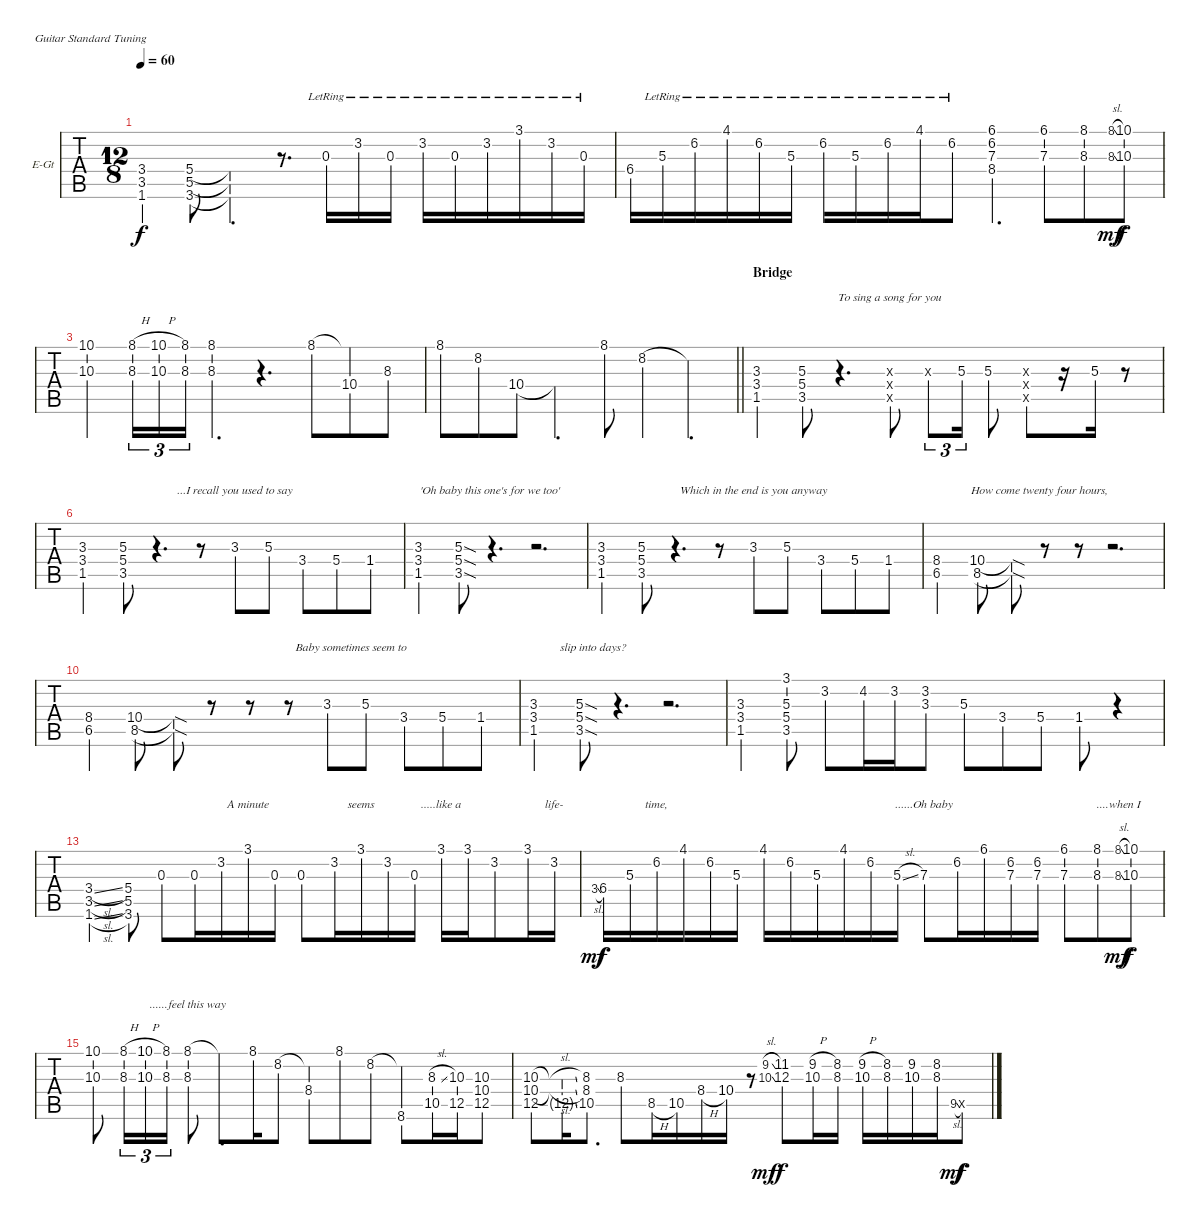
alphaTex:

\bracketExtendMode nobrackets
\firstSystemTrackNameOrientation horizontal
\otherSystemsTrackNameOrientation horizontal
\defaultBarNumberDisplay FirstOfSystem
\track ("MixGuitar" "E-Gt") {instrument overdrivenguitar}
\staff {tabs}
\tuning (E4 B3 G3 D3 A2 E2)
\ts (12 8)
\tempo 60
\clef g2
\ks cminor
(3.4 3.5 1.6).4{lyrics (0 "") lyrics (1 "") lyrics (2 "") lyrics (3 "") lyrics (4 "") dy f} (5.4 5.5 3.6).8{lyrics (0 "") lyrics (1 "") lyrics (2 "") lyrics (3 "") lyrics (4 "")} (5.4{t} 5.5{t} 3.6{t}).4{d lyrics (0 "") lyrics (1 "") lyrics (2 "") lyrics (3 "") lyrics (4 "")} r.8{d} 0.3{lr}.16{lyrics (0 "") lyrics (1 "") lyrics (2 "") lyrics (3 "") lyrics (4 "")} 3.2{lr}.16{lyrics (0 "") lyrics (1 "") lyrics (2 "") lyrics (3 "") lyrics (4 "")} 0.3{lr}.16{lyrics (0 "") lyrics (1 "") lyrics (2 "") lyrics (3 "") lyrics (4 "")} 3.2{lr}.16{lyrics (0 "") lyrics (1 "") lyrics (2 "") lyrics (3 "") lyrics (4 "")} 0.3{lr}.16{lyrics (0 "") lyrics (1 "") lyrics (2 "") lyrics (3 "") lyrics (4 "")} 3.2{lr}.16{lyrics (0 "") lyrics (1 "") lyrics (2 "") lyrics (3 "") lyrics (4 "")} 3.1{lr}.16{lyrics (0 "") lyrics (1 "") lyrics (2 "") lyrics (3 "") lyrics (4 "")} 3.2{lr}.16{lyrics (0 "") lyrics (1 "") lyrics (2 "") lyrics (3 "") lyrics (4 "")} 0.3{lr}.16{lyrics (0 "") lyrics (1 "") lyrics (2 "") lyrics (3 "") lyrics (4 "")} |
6.4.16{lyrics (0 "") lyrics (1 "") lyrics (2 "") lyrics (3 "") lyrics (4 "")} 5.3{lr}.16{lyrics (0 "") lyrics (1 "") lyrics (2 "") lyrics (3 "") lyrics (4 "")} 6.2{lr}.16{lyrics (0 "") lyrics (1 "") lyrics (2 "") lyrics (3 "") lyrics (4 "")} 4.1{lr}.16{lyrics (0 "") lyrics (1 "") lyrics (2 "") lyrics (3 "") lyrics (4 "")} 6.2{lr}.16{lyrics (0 "") lyrics (1 "") lyrics (2 "") lyrics (3 "") lyrics (4 "")} 5.3{lr}.16{lyrics (0 "") lyrics (1 "") lyrics (2 "") lyrics (3 "") lyrics (4 "")} 6.2{lr}.16{lyrics (0 "") lyrics (1 "") lyrics (2 "") lyrics (3 "") lyrics (4 "")} 5.3{lr}.16{lyrics (0 "") lyrics (1 "") lyrics (2 "") lyrics (3 "") lyrics (4 "")} 6.2{lr}.16{lyrics (0 "") lyrics (1 "") lyrics (2 "") lyrics (3 "") lyrics (4 "")} 4.1{lr}.16{lyrics (0 "") lyrics (1 "") lyrics (2 "") lyrics (3 "") lyrics (4 "")} 6.2{lr}.8{lyrics (0 "") lyrics (1 "") lyrics (2 "") lyrics (3 "") lyrics (4 "")} (6.1 6.2 7.3 8.4).4{d lyrics (0 "") lyrics (1 "") lyrics (2 "") lyrics (3 "") lyrics (4 "")} (6.1 7.3).8{lyrics (0 "") lyrics (1 "") lyrics (2 "") lyrics (3 "") lyrics (4 "")} (8.1 8.3).8{lyrics (0 "") lyrics (1 "") lyrics (2 "") lyrics (3 "") lyrics (4 "")} (8.1{sl} 8.3{sl}).8{lyrics (0 "") lyrics (1 "") lyrics (2 "") lyrics (3 "") lyrics (4 "") gr dy mf} (10.1 10.3).8{lyrics (0 "") lyrics (1 "") lyrics (2 "") lyrics (3 "") lyrics (4 "") dy f} |
(10.1 10.3).4{lyrics (0 "") lyrics (1 "") lyrics (2 "") lyrics (3 "") lyrics (4 "")} (8.1{h} 8.3{h}).16{tu (3 2) lyrics (0 "") lyrics (1 "") lyrics (2 "") lyrics (3 "") lyrics (4 "")} (10.1{h} 10.3{h}).16{tu (3 2) lyrics (0 "") lyrics (1 "") lyrics (2 "") lyrics (3 "") lyrics (4 "")} (8.1 8.3).16{tu (3 2) lyrics (0 "") lyrics (1 "") lyrics (2 "") lyrics (3 "") lyrics (4 "")} (8.1 8.3).4{d lyrics (0 "") lyrics (1 "") lyrics (2 "") lyrics (3 "") lyrics (4 "")} r.4{d} 8.1.8{lyrics (0 "") lyrics (1 "") lyrics (2 "") lyrics (3 "") lyrics (4 "")} (8.1{t} 10.4).8{lyrics (0 "") lyrics (1 "") lyrics (2 "") lyrics (3 "") lyrics (4 "")} 8.3.8{lyrics (0 "") lyrics (1 "") lyrics (2 "") lyrics (3 "") lyrics (4 "")} |
\barLineRight lightlight
8.1.8{lyrics (0 "") lyrics (1 "") lyrics (2 "") lyrics (3 "") lyrics (4 "")} 8.2.8{lyrics (0 "") lyrics (1 "") lyrics (2 "") lyrics (3 "") lyrics (4 "")} 10.4.8{lyrics (0 "") lyrics (1 "") lyrics (2 "") lyrics (3 "") lyrics (4 "")} 10.4{t}.4{d lyrics (0 "") lyrics (1 "") lyrics (2 "") lyrics (3 "") lyrics (4 "")} 8.1.8{lyrics (0 "") lyrics (1 "") lyrics (2 "") lyrics (3 "") lyrics (4 "")} 8.2.4{lyrics (0 "") lyrics (1 "") lyrics (2 "") lyrics (3 "") lyrics (4 "")} 8.2{t}.4{d lyrics (0 "") lyrics (1 "") lyrics (2 "") lyrics (3 "") lyrics (4 "")} |
\section ("" "Bridge")
(3.3 3.4 1.5).4{lyrics (0 "") lyrics (1 "") lyrics (2 "") lyrics (3 "") lyrics (4 "")} (5.3 5.4 3.5).8{lyrics (0 "") lyrics (1 "") lyrics (2 "") lyrics (3 "") lyrics (4 "")} r.4{d} (5.3{x} 5.4{x} 3.5{x}).8{lyrics (0 "") lyrics (1 "") lyrics (2 "To sing a song for you") lyrics (3 "") lyrics (4 "")} 5.3{x}.8{tu (3 2) lyrics (0 "") lyrics (1 "") lyrics (2 "") lyrics (3 "") lyrics (4 "")} 5.3.16{tu (3 2) lyrics (0 "") lyrics (1 "") lyrics (2 "") lyrics (3 "") lyrics (4 "")} 5.3.8{lyrics (0 "") lyrics (1 "") lyrics (2 "") lyrics (3 "") lyrics (4 "")} (5.3{x} 5.4{x} 5.5{x}).8{lyrics (0 "") lyrics (1 "") lyrics (2 "") lyrics (3 "") lyrics (4 "")} r.16 5.3.16{lyrics (0 "") lyrics (1 "") lyrics (2 "") lyrics (3 "") lyrics (4 "")} r.8 |
(3.3 3.4 1.5).4{lyrics (0 "") lyrics (1 "") lyrics (2 "") lyrics (3 "") lyrics (4 "")} (5.3 5.4 3.5).8{lyrics (0 "") lyrics (1 "") lyrics (2 "") lyrics (3 "") lyrics (4 "")} r.4{d} r.8 3.3.8{lyrics (0 "") lyrics (1 "") lyrics (2 "...I recall you used to say") lyrics (3 "") lyrics (4 "")} 5.3.8{lyrics (0 "") lyrics (1 "") lyrics (2 "") lyrics (3 "") lyrics (4 "")} 3.4.8{lyrics (0 "") lyrics (1 "") lyrics (2 "") lyrics (3 "") lyrics (4 "")} 5.4.8{lyrics (0 "") lyrics (1 "") lyrics (2 "") lyrics (3 "") lyrics (4 "")} 1.4.8{lyrics (0 "") lyrics (1 "") lyrics (2 "") lyrics (3 "") lyrics (4 "")} |
(3.3 3.4 1.5).4{lyrics (0 "") lyrics (1 "") lyrics (2 "") lyrics (3 "") lyrics (4 "")} (5.3{sod} 5.4{sod} 3.5{sod}).8{lyrics (0 "") lyrics (1 "") lyrics (2 "                     'Oh baby this one's for we too'") lyrics (3 "") lyrics (4 "")} r.4{d} r.2{d} |
(3.3 3.4 1.5).4{lyrics (0 "") lyrics (1 "") lyrics (2 "") lyrics (3 "") lyrics (4 "")} (5.3 5.4 3.5).8{lyrics (0 "") lyrics (1 "") lyrics (2 "") lyrics (3 "") lyrics (4 "")} r.4{d} r.8 3.3.8{lyrics (0 "") lyrics (1 "") lyrics (2 "Which in the end is you anyway") lyrics (3 "") lyrics (4 "")} 5.3.8{lyrics (0 "") lyrics (1 "") lyrics (2 "") lyrics (3 "") lyrics (4 "")} 3.4.8{lyrics (0 "") lyrics (1 "") lyrics (2 "") lyrics (3 "") lyrics (4 "")} 5.4.8{lyrics (0 "") lyrics (1 "") lyrics (2 "") lyrics (3 "") lyrics (4 "")} 1.4.8{lyrics (0 "") lyrics (1 "") lyrics (2 "") lyrics (3 "") lyrics (4 "")} |
(8.4 6.5).4{lyrics (0 "") lyrics (1 "") lyrics (2 "") lyrics (3 "") lyrics (4 "")} (10.4 8.5).8{lyrics (0 "") lyrics (1 "") lyrics (2 "") lyrics (3 "") lyrics (4 "")} (10.4{sod t} 8.5{sod t}).8{lyrics (0 "") lyrics (1 "") lyrics (2 "                   How come twenty four hours,") lyrics (3 "") lyrics (4 "")} r.8 r.8 r.2{d} |
(8.4 6.5).4{lyrics (0 "") lyrics (1 "") lyrics (2 "") lyrics (3 "") lyrics (4 "")} (10.4 8.5).8{lyrics (0 "") lyrics (1 "") lyrics (2 "") lyrics (3 "") lyrics (4 "")} (10.4{sod t} 8.5{sod t}).8{lyrics (0 "") lyrics (1 "") lyrics (2 "") lyrics (3 "") lyrics (4 "")} r.8 r.8 r.8 3.3.8{lyrics (0 "") lyrics (1 "") lyrics (2 "                Baby sometimes seem to") lyrics (3 "") lyrics (4 "")} 5.3.8{lyrics (0 "") lyrics (1 "") lyrics (2 "") lyrics (3 "") lyrics (4 "")} 3.4.8{lyrics (0 "") lyrics (1 "") lyrics (2 "") lyrics (3 "") lyrics (4 "")} 5.4.8{lyrics (0 "") lyrics (1 "") lyrics (2 "") lyrics (3 "") lyrics (4 "")} 1.4.8{lyrics (0 "") lyrics (1 "") lyrics (2 "") lyrics (3 "") lyrics (4 "")} |
(3.3 3.4 1.5).4{lyrics (0 "") lyrics (1 "") lyrics (2 "") lyrics (3 "") lyrics (4 "")} (5.3{sod} 5.4{sod} 3.5{sod}).8{lyrics (0 "") lyrics (1 "") lyrics (2 "         slip into days?") lyrics (3 "") lyrics (4 "")} r.4{d} r.2{d} |
(3.3 3.4 1.5).4{lyrics (0 "") lyrics (1 "") lyrics (2 "") lyrics (3 "") lyrics (4 "")} (3.1 5.3 5.4 3.5).8{lyrics (0 "") lyrics (1 "") lyrics (2 "") lyrics (3 "") lyrics (4 "")} 3.2.8{lyrics (0 "") lyrics (1 "") lyrics (2 "") lyrics (3 "") lyrics (4 "")} 4.2.16{lyrics (0 "") lyrics (1 "") lyrics (2 "") lyrics (3 "") lyrics (4 "")} 3.2.16{lyrics (0 "") lyrics (1 "") lyrics (2 "") lyrics (3 "") lyrics (4 "")} (3.2 3.3).8{lyrics (0 "") lyrics (1 "") lyrics (2 "") lyrics (3 "") lyrics (4 "")} 5.3.8{lyrics (0 "") lyrics (1 "") lyrics (2 "") lyrics (3 "") lyrics (4 "")} 3.4.8{lyrics (0 "") lyrics (1 "") lyrics (2 "") lyrics (3 "") lyrics (4 "")} 5.4.8{lyrics (0 "") lyrics (1 "") lyrics (2 "") lyrics (3 "") lyrics (4 "")} 1.4.8{lyrics (0 "") lyrics (1 "") lyrics (2 "") lyrics (3 "") lyrics (4 "")} r.4 |
(3.4{sl} 3.5{sl} 1.6{sl}).4{lyrics (0 "") lyrics (1 "") lyrics (2 "") lyrics (3 "") lyrics (4 "")} (5.4 5.5 3.6).8{lyrics (0 "") lyrics (1 "") lyrics (2 "") lyrics (3 "") lyrics (4 "")} 0.3.8{lyrics (0 "") lyrics (1 "") lyrics (2 "") lyrics (3 "") lyrics (4 "")} 0.3.16{lyrics (0 "") lyrics (1 "") lyrics (2 "") lyrics (3 "") lyrics (4 "")} 3.2.16{lyrics (0 "") lyrics (1 "") lyrics (2 "") lyrics (3 "") lyrics (4 "")} 3.1.16{lyrics (0 "") lyrics (1 "") lyrics (2 "A minute ") lyrics (3 "") lyrics (4 "")} 0.3.16{lyrics (0 "") lyrics (1 "") lyrics (2 "") lyrics (3 "") lyrics (4 "")} 0.3.8{lyrics (0 "") lyrics (1 "") lyrics (2 "") lyrics (3 "") lyrics (4 "")} 3.2.16{lyrics (0 "") lyrics (1 "") lyrics (2 "") lyrics (3 "") lyrics (4 "")} 3.1.16{lyrics (0 "") lyrics (1 "") lyrics (2 "seems") lyrics (3 "") lyrics (4 "")} 3.2.16{lyrics (0 "") lyrics (1 "") lyrics (2 "") lyrics (3 "") lyrics (4 "")} 0.3.16{lyrics (0 "") lyrics (1 "") lyrics (2 "") lyrics (3 "") lyrics (4 "")} 3.1.16{lyrics (0 "") lyrics (1 "") lyrics (2 ".....like a ") lyrics (3 "") lyrics (4 "")} 3.1.16{lyrics (0 "") lyrics (1 "") lyrics (2 "") lyrics (3 "") lyrics (4 "")} 3.2.8{lyrics (0 "") lyrics (1 "") lyrics (2 "") lyrics (3 "") lyrics (4 "")} 3.1.16{lyrics (0 "") lyrics (1 "") lyrics (2 "") lyrics (3 "") lyrics (4 "")} 3.2.16{lyrics (0 "") lyrics (1 "") lyrics (2 "life-") lyrics (3 "") lyrics (4 "")} |
3.4{sl}.8{lyrics (0 "") lyrics (1 "") lyrics (2 "") lyrics (3 "") lyrics (4 "") gr dy mf} 6.4.16{lyrics (0 "") lyrics (1 "") lyrics (2 "") lyrics (3 "") lyrics (4 "") dy f} 5.3.16{lyrics (0 "") lyrics (1 "") lyrics (2 "") lyrics (3 "") lyrics (4 "")} 6.2.16{lyrics (0 "") lyrics (1 "") lyrics (2 "time,") lyrics (3 "") lyrics (4 "")} 4.1.16{lyrics (0 "") lyrics (1 "") lyrics (2 "") lyrics (3 "") lyrics (4 "")} 6.2.16{lyrics (0 "") lyrics (1 "") lyrics (2 "") lyrics (3 "") lyrics (4 "")} 5.3.16{lyrics (0 "") lyrics (1 "") lyrics (2 "") lyrics (3 "") lyrics (4 "")} 4.1.16{lyrics (0 "") lyrics (1 "") lyrics (2 "") lyrics (3 "") lyrics (4 "")} 6.2.16{lyrics (0 "") lyrics (1 "") lyrics (2 "") lyrics (3 "") lyrics (4 "")} 5.3.16{lyrics (0 "") lyrics (1 "") lyrics (2 "") lyrics (3 "") lyrics (4 "")} 4.1.16{lyrics (0 "") lyrics (1 "") lyrics (2 "") lyrics (3 "") lyrics (4 "")} 6.2.16{lyrics (0 "") lyrics (1 "") lyrics (2 "") lyrics (3 "") lyrics (4 "")} 5.3{sl}.16{lyrics (0 "") lyrics (1 "") lyrics (2 "") lyrics (3 "") lyrics (4 "")} 7.3.8{lyrics (0 "") lyrics (1 "") lyrics (2 "......Oh baby ") lyrics (3 "") lyrics (4 "")} 6.2.16{lyrics (0 "") lyrics (1 "") lyrics (2 "") lyrics (3 "") lyrics (4 "")} 6.1.16{lyrics (0 "") lyrics (1 "") lyrics (2 "") lyrics (3 "") lyrics (4 "")} (6.2 7.3).16{lyrics (0 "") lyrics (1 "") lyrics (2 "") lyrics (3 "") lyrics (4 "")} (6.2 7.3).16{lyrics (0 "") lyrics (1 "") lyrics (2 "") lyrics (3 "") lyrics (4 "")} (6.1 7.3).8{lyrics (0 "") lyrics (1 "") lyrics (2 "") lyrics (3 "") lyrics (4 "")} (8.1 8.3).8{lyrics (0 "") lyrics (1 "") lyrics (2 "") lyrics (3 "") lyrics (4 "")} (8.1{sl} 8.3{sl}).8{lyrics (0 "") lyrics (1 "") lyrics (2 "....when I") lyrics (3 "") lyrics (4 "") gr dy mf} (10.1 10.3).8{lyrics (0 "") lyrics (1 "") lyrics (2 "") lyrics (3 "") lyrics (4 "") dy f} |
(10.1 10.3).8{lyrics (0 "") lyrics (1 "") lyrics (2 "") lyrics (3 "") lyrics (4 "")} (8.1{h} 8.3{h}).16{tu (3 2) lyrics (0 "") lyrics (1 "") lyrics (2 "") lyrics (3 "") lyrics (4 "")} (10.1{h} 10.3{h}).16{tu (3 2) lyrics (0 "") lyrics (1 "") lyrics (2 "") lyrics (3 "") lyrics (4 "")} (8.1 8.3).16{tu (3 2) lyrics (0 "") lyrics (1 "") lyrics (2 "") lyrics (3 "") lyrics (4 "")} (8.1 8.3).8{lyrics (0 "") lyrics (1 "") lyrics (2 "......feel this way") lyrics (3 "") lyrics (4 "")} 8.1{t}.8{d lyrics (0 "") lyrics (1 "") lyrics (2 "") lyrics (3 "") lyrics (4 "")} 8.1.16{lyrics (0 "") lyrics (1 "") lyrics (2 "") lyrics (3 "") lyrics (4 "")} 8.2.8{lyrics (0 "") lyrics (1 "") lyrics (2 "") lyrics (3 "") lyrics (4 "")} (8.2{t} 8.4).8{lyrics (0 "") lyrics (1 "") lyrics (2 "") lyrics (3 "") lyrics (4 "")} 8.1.8{lyrics (0 "") lyrics (1 "") lyrics (2 "") lyrics (3 "") lyrics (4 "")} 8.2.8{lyrics (0 "") lyrics (1 "") lyrics (2 "") lyrics (3 "") lyrics (4 "")} (8.2{t} 8.6).8{lyrics (0 "") lyrics (1 "") lyrics (2 "") lyrics (3 "") lyrics (4 "")} (8.3{sl} 10.5).16{lyrics (0 "") lyrics (1 "") lyrics (2 "") lyrics (3 "") lyrics (4 "")} (10.3 12.5).16{lyrics (0 "") lyrics (1 "") lyrics (2 "") lyrics (3 "") lyrics (4 "")} (10.3 10.4 12.5).8{lyrics (0 "") lyrics (1 "") lyrics (2 "") lyrics (3 "") lyrics (4 "")} |
(10.3 10.4 12.5).8{lyrics (0 "") lyrics (1 "") lyrics (2 "") lyrics (3 "") lyrics (4 "")} (10.3{sl t} 10.4{sl t} 12.5{sl g}).16{lyrics (0 "") lyrics (1 "") lyrics (2 "") lyrics (3 "") lyrics (4 "")} (8.3 8.4 10.5).8{d lyrics (0 "") lyrics (1 "") lyrics (2 "") lyrics (3 "") lyrics (4 "")} 8.3.8{lyrics (0 "") lyrics (1 "") lyrics (2 "") lyrics (3 "") lyrics (4 "")} 8.5{h}.16{lyrics (0 "") lyrics (1 "") lyrics (2 "") lyrics (3 "") lyrics (4 "")} 10.5.16 8.4{h}.16 10.4.16 r.8 (9.2{sl} 10.3{sl}).8{gr dy mf} (11.2 12.3).8{dy f} (9.2{h} 10.3{h}).16 (8.2 8.3).16 (9.2{h} 10.3{h}).16 (8.2 8.3).16 (9.2 10.3).16 (8.2 8.3).16 9.5{sl}.8{gr dy mf} 10.5{x}.8{dy f}
